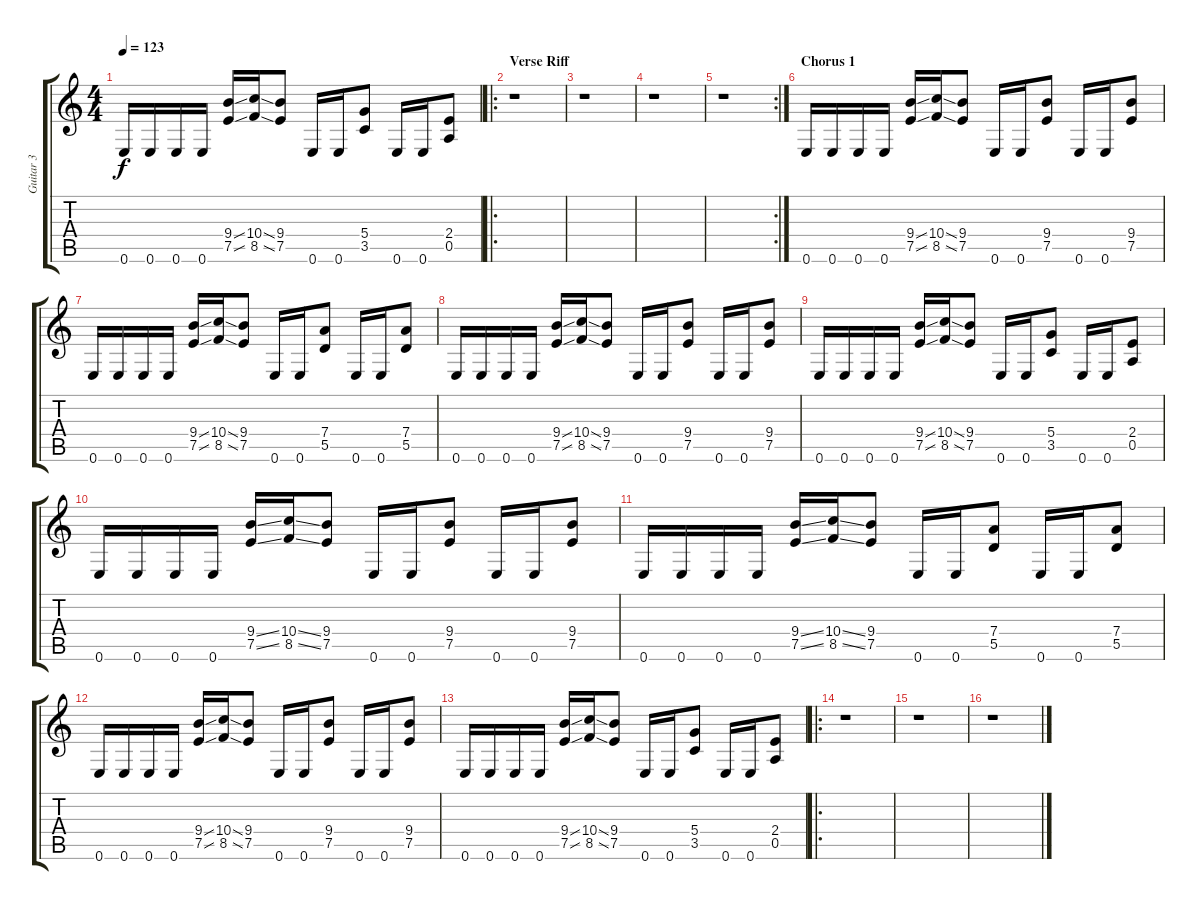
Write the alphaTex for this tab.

\track ("Guitar 3" "Guitar 3") {instrument overdrivenguitar}
\staff {score tabs}
\tuning (E4 B3 G3 D3 A2 E2) {hide}
\ts (4 4)
\tempo 123
\clef g2
\ks c
0.6.16{dy f} 0.6.16 0.6.16 0.6.16 (9.4{ss} 7.5{ss}).16 (10.4{ss} 8.5{ss}).16 (9.4 7.5).8 0.6.16 0.6.16 (5.4 3.5).8 0.6.16 0.6.16 (2.4 0.5).8 |
\ro
\section ("" "Verse Riff")
r.1 |
r.1 |
r.1 |
\rc 2
r.1 |
\section ("" "Chorus 1")
0.6.16 0.6.16 0.6.16 0.6.16 (9.4{ss} 7.5{ss}).16 (10.4{ss} 8.5{ss}).16 (9.4 7.5).8 0.6.16 0.6.16 (9.4 7.5).8 0.6.16 0.6.16 (9.4 7.5).8 |
0.6.16 0.6.16 0.6.16 0.6.16 (9.4{ss} 7.5{ss}).16 (10.4{ss} 8.5{ss}).16 (9.4 7.5).8 0.6.16 0.6.16 (7.4 5.5).8 0.6.16 0.6.16 (7.4 5.5).8 |
0.6.16 0.6.16 0.6.16 0.6.16 (9.4{ss} 7.5{ss}).16 (10.4{ss} 8.5{ss}).16 (9.4 7.5).8 0.6.16 0.6.16 (9.4 7.5).8 0.6.16 0.6.16 (9.4 7.5).8 |
0.6.16 0.6.16 0.6.16 0.6.16 (9.4{ss} 7.5{ss}).16 (10.4{ss} 8.5{ss}).16 (9.4 7.5).8 0.6.16 0.6.16 (5.4 3.5).8 0.6.16 0.6.16 (2.4 0.5).8 |
0.6.16 0.6.16 0.6.16 0.6.16 (9.4{ss} 7.5{ss}).16 (10.4{ss} 8.5{ss}).16 (9.4 7.5).8 0.6.16 0.6.16 (9.4 7.5).8 0.6.16 0.6.16 (9.4 7.5).8 |
0.6.16 0.6.16 0.6.16 0.6.16 (9.4{ss} 7.5{ss}).16 (10.4{ss} 8.5{ss}).16 (9.4 7.5).8 0.6.16 0.6.16 (7.4 5.5).8 0.6.16 0.6.16 (7.4 5.5).8 |
0.6.16 0.6.16 0.6.16 0.6.16 (9.4{ss} 7.5{ss}).16 (10.4{ss} 8.5{ss}).16 (9.4 7.5).8 0.6.16 0.6.16 (9.4 7.5).8 0.6.16 0.6.16 (9.4 7.5).8 |
0.6.16 0.6.16 0.6.16 0.6.16 (9.4{ss} 7.5{ss}).16 (10.4{ss} 8.5{ss}).16 (9.4 7.5).8 0.6.16 0.6.16 (5.4 3.5).8 0.6.16 0.6.16 (2.4 0.5).8 |
\ro
r.1 |
r.1 |
r.1
